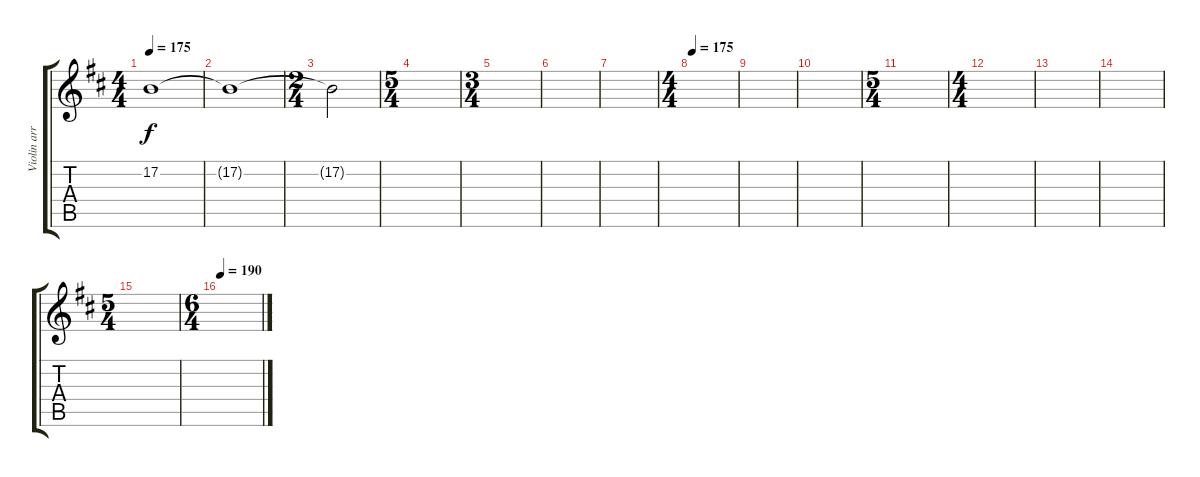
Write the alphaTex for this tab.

\track ("Violin arr. for Guitar" "Violin arr") {instrument violin}
\staff {score tabs}
\tuning (B3 Gb3 D3 A2 E2 B1) {hide}
\ts (4 4)
\tempo 175
\clef g2
\ks bminor
17.2{t}.1{dy f} |
17.2{t}.1 |
\ts (2 4)
17.2{t}.2 |
\ts (5 4)
|
\ts (3 4)
|
|
|
\ts (4 4)
\tempo 175
|
|
|
\ts (5 4)
|
\ts (4 4)
|
|
|
\ts (5 4)
|
\ts (6 4)
\tempo 190
